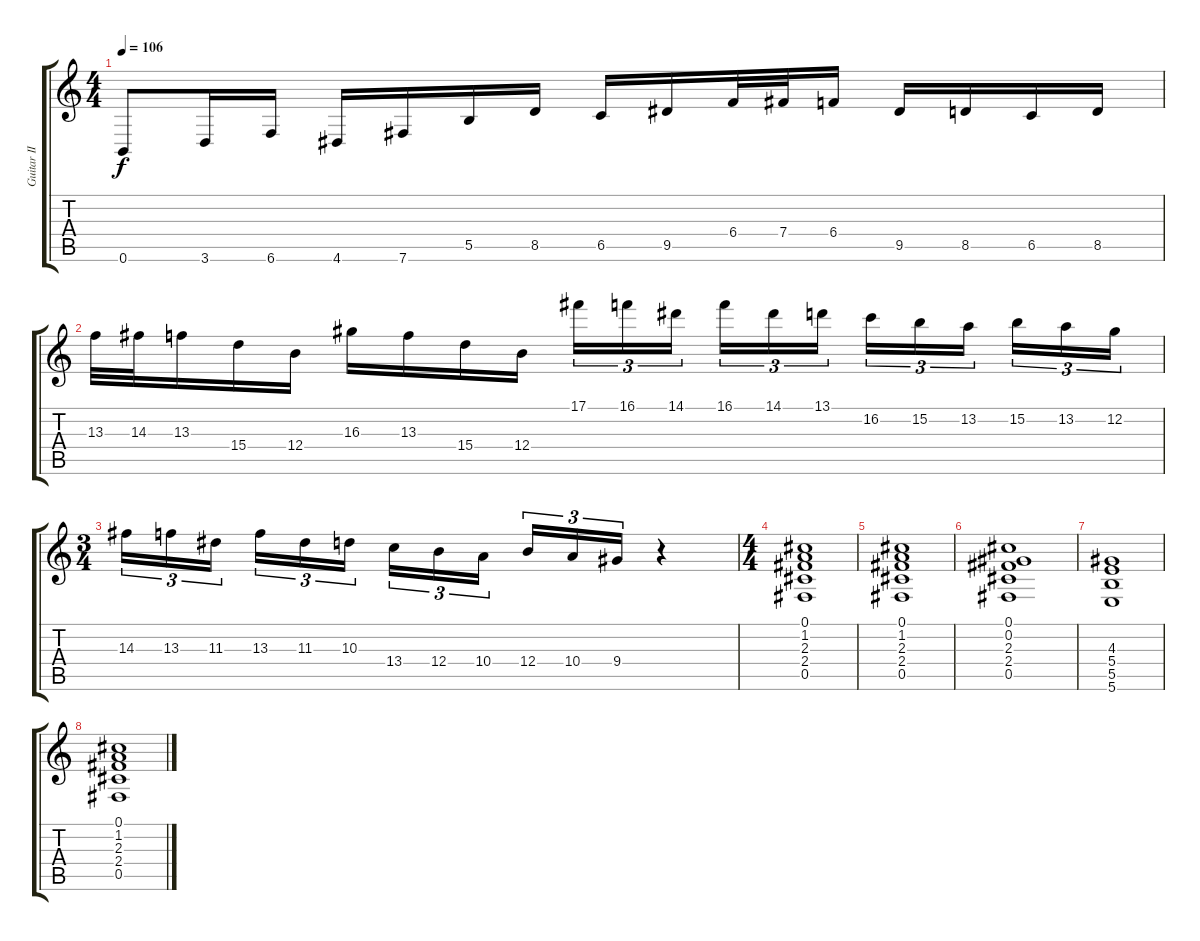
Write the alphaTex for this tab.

\track ("Guitar II" "Guitar II") {instrument distortionguitar}
\staff {score tabs}
\tuning (Db4 Ab3 E3 B2 Gb2 B1) {hide}
\ts (4 4)
\tempo 106
\clef g2
\ks c
0.6.8{dy f} 3.6.16 6.6.16 4.6.16 7.6.16 5.5.16 8.5.16 6.5.16 9.5.16 6.4.32 7.4.32 6.4.16 9.5.16 8.5.16 6.5.16 8.5.16 |
13.3.32 14.3.32 13.3.16 15.4.16 12.4.16 16.3.16 13.3.16 15.4.16 12.4.16 17.1.16{tu (3 2)} 16.1.16{tu (3 2)} 14.1.16{tu (3 2) beam splitsecondary} 16.1.16{tu (3 2)} 14.1.16{tu (3 2)} 13.1.16{tu (3 2)} 16.2.16{tu (3 2)} 15.2.16{tu (3 2)} 13.2.16{tu (3 2) beam splitsecondary} 15.2.16{tu (3 2)} 13.2.16{tu (3 2)} 12.2.16{tu (3 2)} |
\ts (3 4)
14.3.16{tu (3 2)} 13.3.16{tu (3 2)} 11.3.16{tu (3 2) beam splitsecondary} 13.3.16{tu (3 2)} 11.3.16{tu (3 2)} 10.3.16{tu (3 2)} 13.4.16{tu (3 2)} 12.4.16{tu (3 2)} 10.4.16{tu (3 2) beam splitsecondary} 12.4.16{tu (3 2)} 10.4.16{tu (3 2)} 9.4.16{tu (3 2)} r.4 |
\ts (4 4)
(0.1 1.2 2.3 2.4 0.5).1 |
(0.1 1.2 2.3 2.4 0.5).1 |
(0.1 0.2 2.3 2.4 0.5).1 |
(4.3 5.4 5.5 5.6).1 |
(0.1 1.2 2.3 2.4 0.5).1
